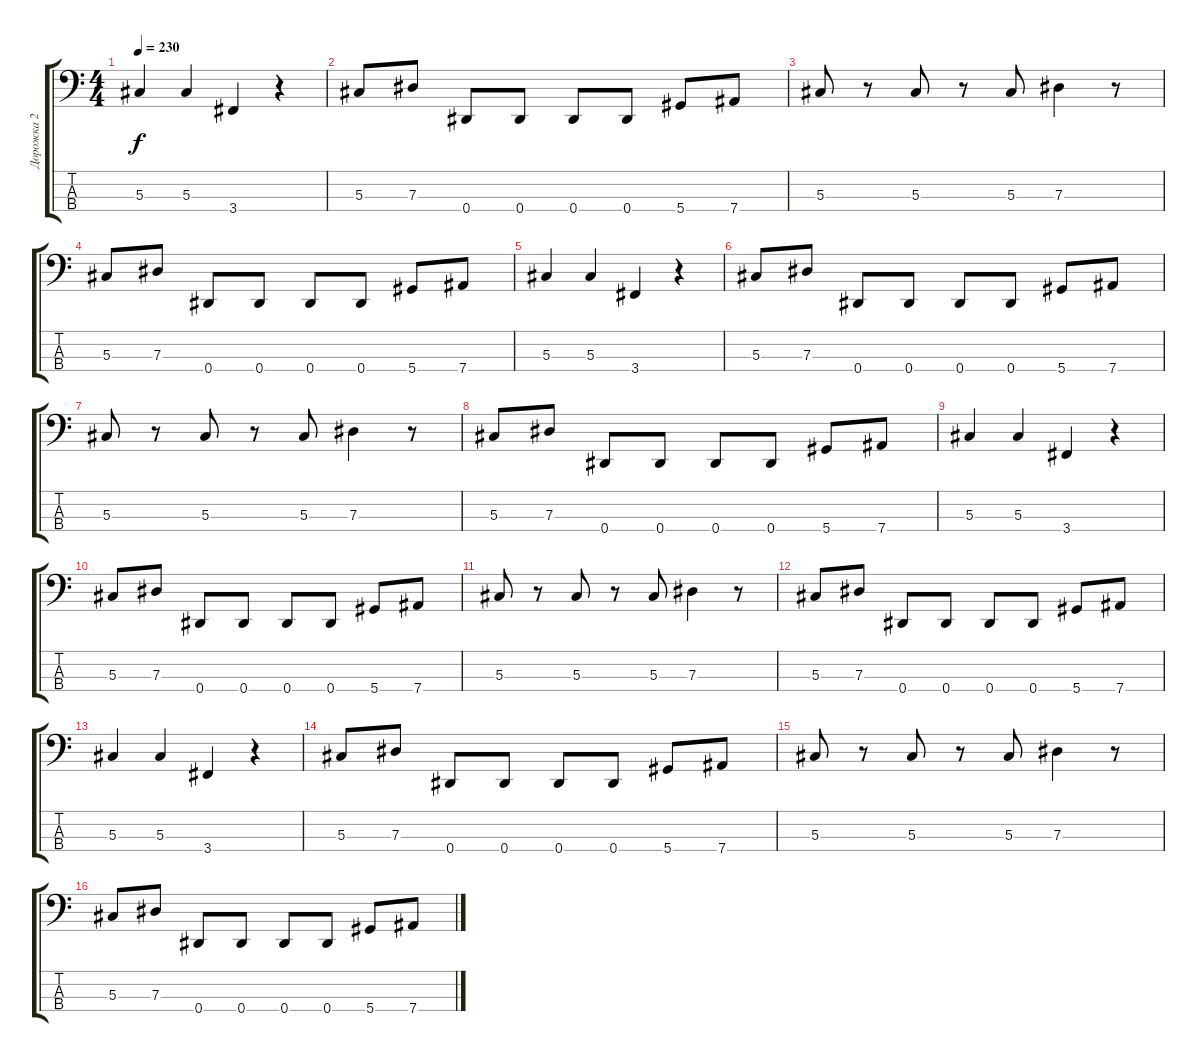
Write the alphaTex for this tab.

\track ("Дорожка 2" "Дорожка 2") {instrument electricbassfinger}
\staff {score tabs}
\tuning (Gb2 Db2 Ab1 Eb1) {hide}
\ts (4 4)
\tempo 230
\clef f4
\ks c
5.3.4{dy f} 5.3.4 3.4.4 r.4 |
5.3.8 7.3.8 0.4.8 0.4.8 0.4.8 0.4.8 5.4.8 7.4.8 |
5.3.8 r.8 5.3.8 r.8 5.3.8 7.3.4 r.8 |
5.3.8 7.3.8 0.4.8 0.4.8 0.4.8 0.4.8 5.4.8 7.4.8 |
5.3.4 5.3.4 3.4.4 r.4 |
5.3.8 7.3.8 0.4.8 0.4.8 0.4.8 0.4.8 5.4.8 7.4.8 |
5.3.8 r.8 5.3.8 r.8 5.3.8 7.3.4 r.8 |
5.3.8 7.3.8 0.4.8 0.4.8 0.4.8 0.4.8 5.4.8 7.4.8 |
5.3.4 5.3.4 3.4.4 r.4 |
5.3.8 7.3.8 0.4.8 0.4.8 0.4.8 0.4.8 5.4.8 7.4.8 |
5.3.8 r.8 5.3.8 r.8 5.3.8 7.3.4 r.8 |
5.3.8 7.3.8 0.4.8 0.4.8 0.4.8 0.4.8 5.4.8 7.4.8 |
5.3.4 5.3.4 3.4.4 r.4 |
5.3.8 7.3.8 0.4.8 0.4.8 0.4.8 0.4.8 5.4.8 7.4.8 |
5.3.8 r.8 5.3.8 r.8 5.3.8 7.3.4 r.8 |
5.3.8 7.3.8 0.4.8 0.4.8 0.4.8 0.4.8 5.4.8 7.4.8
